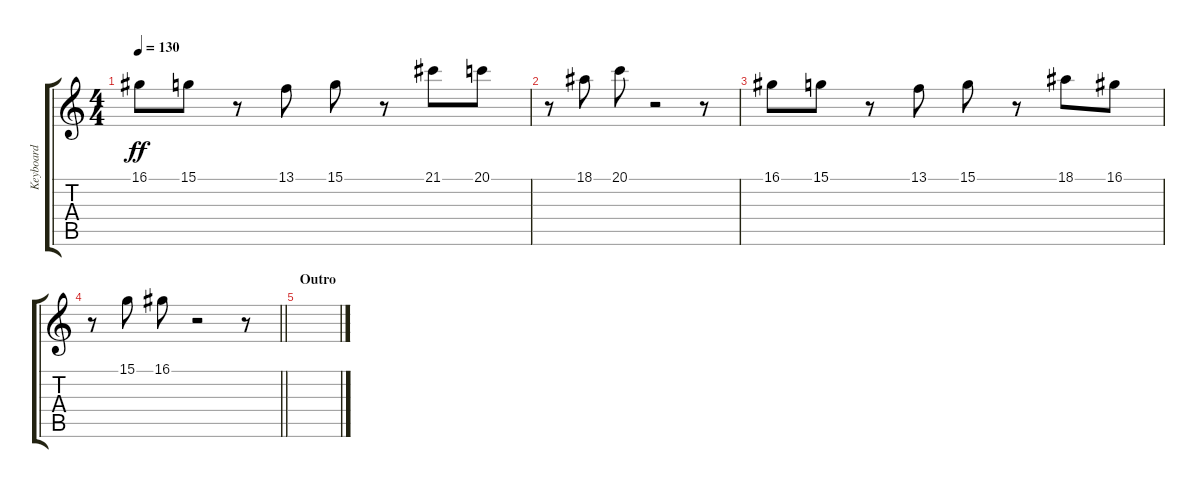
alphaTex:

\track ("Keyboard" "Keyboard") {instrument stringensemble1}
\staff {score tabs}
\tuning (E4 B3 G3 D3 A2 E2) {hide}
\ts (4 4)
\tempo 130
\clef g2
\ks c
16.1.8{dy ff} 15.1.8 r.8 13.1.8 15.1.8 r.8 21.1.8 20.1.8 |
r.8 18.1.8 20.1.8 r.2 r.8 |
16.1.8 15.1.8 r.8 13.1.8 15.1.8 r.8 18.1.8 16.1.8 |
\barLineRight lightlight
r.8 15.1.8 16.1.8 r.2 r.8 |
\section ("" "Outro")
